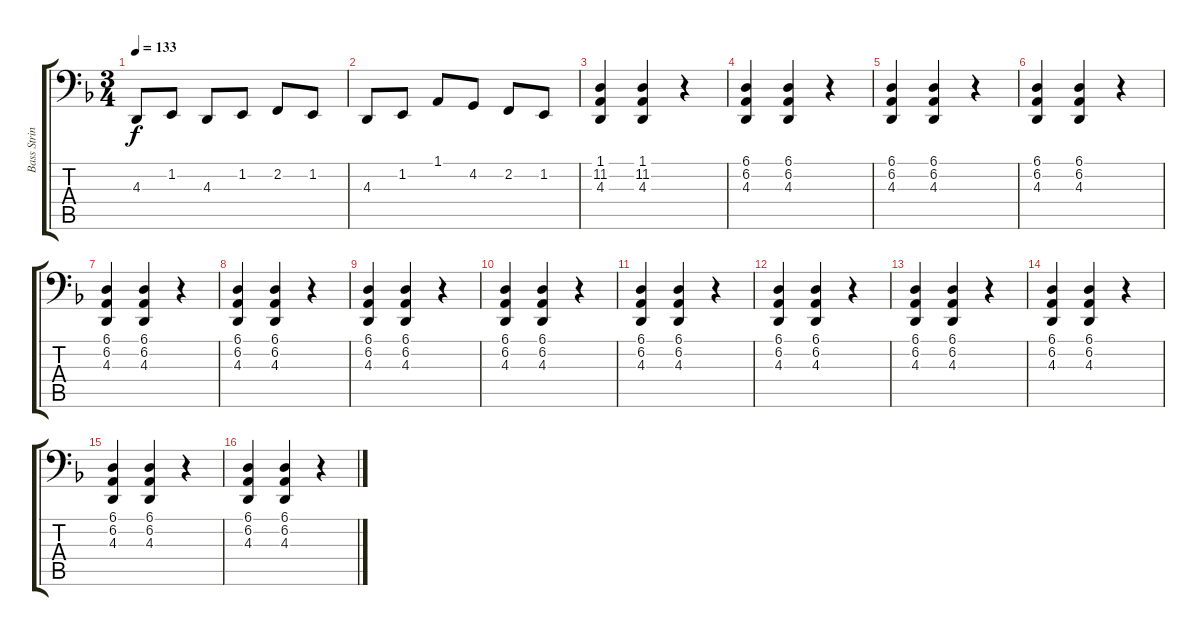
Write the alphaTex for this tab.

\track ("Bass Strings" "Bass Strin") {instrument stringensemble1}
\staff {score tabs}
\tuning (Ab2 Eb2 Bb1 F1 C1 G0) {hide}
\ts (3 4)
\tempo 133
\clef f4
\ks dminor
4.3.8{dy f volume 16} 1.2.8 4.3.8 1.2.8 2.2.8 1.2.8 |
4.3.8 1.2.8 1.1.8 4.2.8 2.2.8 1.2.8 |
(1.1 11.2 4.3).4 (1.1 11.2 4.3).4 r.4 |
(6.1 6.2 4.3).4 (6.1 6.2 4.3).4 r.4 |
(6.1 6.2 4.3).4 (6.1 6.2 4.3).4 r.4 |
(6.1 6.2 4.3).4 (6.1 6.2 4.3).4 r.4 |
(6.1 6.2 4.3).4 (6.1 6.2 4.3).4 r.4 |
(6.1 6.2 4.3).4 (6.1 6.2 4.3).4 r.4 |
(6.1 6.2 4.3).4 (6.1 6.2 4.3).4 r.4 |
(6.1 6.2 4.3).4 (6.1 6.2 4.3).4 r.4 |
(6.1 6.2 4.3).4 (6.1 6.2 4.3).4 r.4 |
(6.1 6.2 4.3).4 (6.1 6.2 4.3).4 r.4 |
(6.1 6.2 4.3).4 (6.1 6.2 4.3).4 r.4 |
(6.1 6.2 4.3).4 (6.1 6.2 4.3).4 r.4 |
(6.1 6.2 4.3).4 (6.1 6.2 4.3).4 r.4 |
(6.1 6.2 4.3).4 (6.1 6.2 4.3).4 r.4
